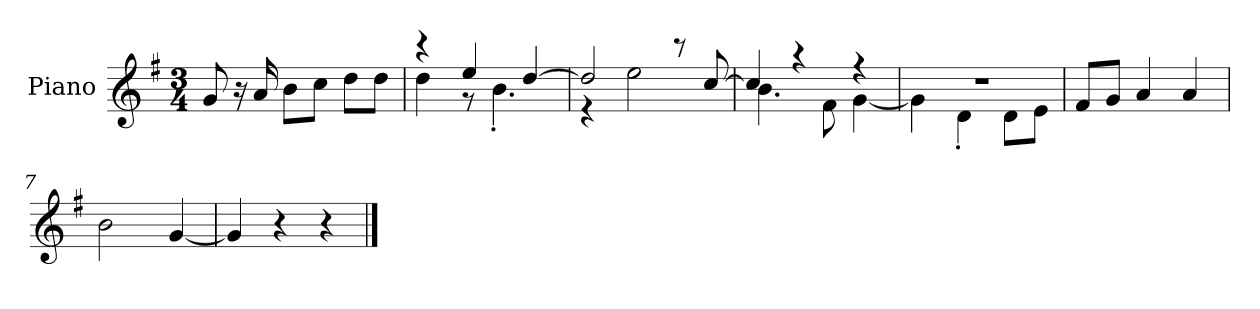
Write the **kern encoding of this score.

**kern
*part1
*staff1
*I"Piano
*I'P-no
*clefG2
*k[f#]
*M3/4
*MM179
=1
8g/
16r
16a/
8b\L
8cc\J
8dd\L
8dd\J
=2
*^
4r	4dd\
4ee/	8r
.	4.b'\
[4dd/	.
=3	=3
2dd/]	4r
.	2ee\
8r	.
[8cc/	.
=4	=4
4cc/]	4.b\
4r	.
.	8f#\
4r	[4g\
=5	=5
2.r	4g\]
.	4d'\
.	8d\L
.	8e\J
*v	*v
=6
8f#/L
8g/J
4a/
4a/
=7
2b\
[4g/
=8
4g/]
4r
4r
==
*-
